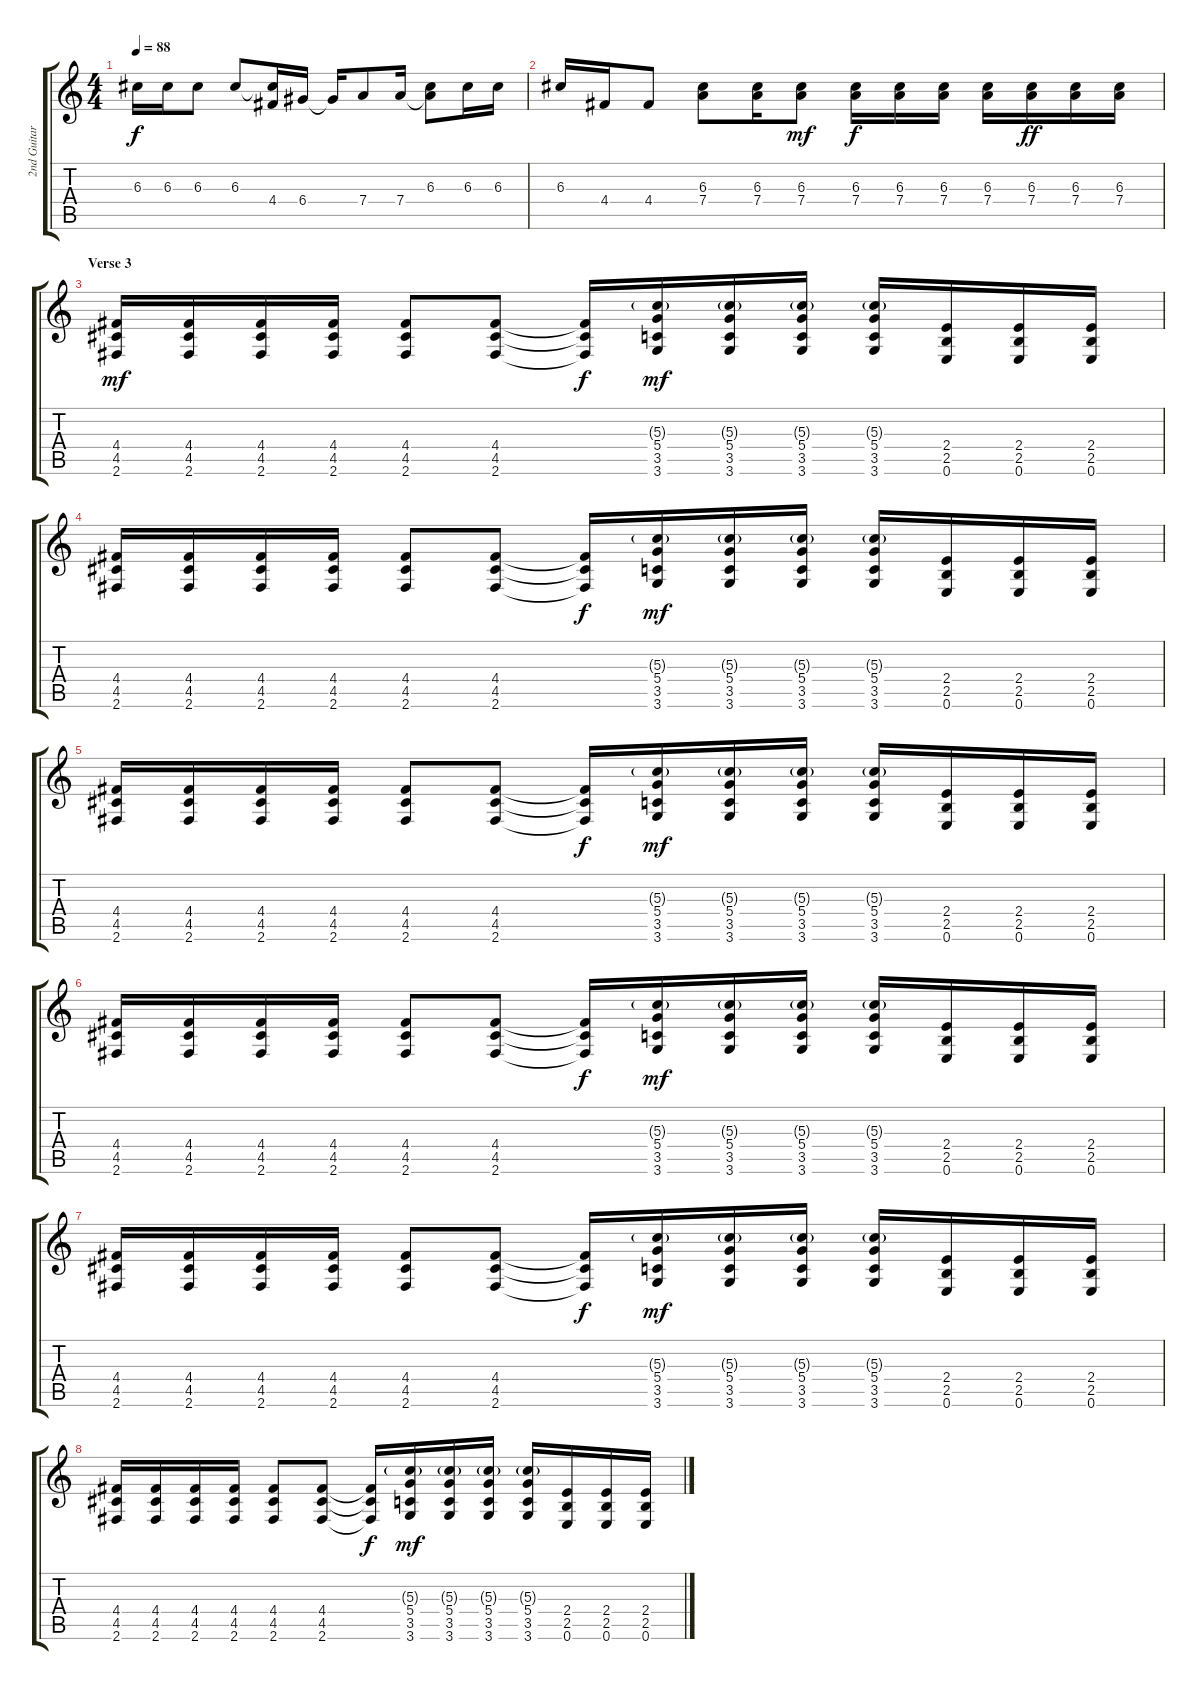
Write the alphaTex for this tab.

\track ("2nd Guitar / Better Sound - Mark Engles" "2nd Guitar") {instrument overdrivenguitar}
\staff {score tabs}
\tuning (E4 B3 G3 D3 A2 E2) {hide}
\ts (4 4)
\tempo 88
\clef g2
\ks c
6.3.16{dy f} 6.3.16 6.3.8 6.3.8 (6.3{t} 4.4).16 6.4.16 6.4{t}.16 7.4.8 7.4.16 (6.3 7.4{t}).8 6.3.16 6.3.16 |
6.3.16 4.4.16 4.4.8 (6.3 7.4).8 (6.3 7.4).16 (6.3 7.4).8{dy mf} (6.3 7.4).16{dy f} (6.3 7.4).16 (6.3 7.4).16 (6.3 7.4).16 (6.3 7.4).16{dy ff} (6.3 7.4).16 (6.3 7.4).16 |
\section ("" "Verse 3")
(4.4 4.5 2.6).16{dy mf volume 13 instrument distortionguitar} (4.4 4.5 2.6).16 (4.4 4.5 2.6).16 (4.4 4.5 2.6).16 (4.4 4.5 2.6).8 (4.4 4.5 2.6).8 (4.4{t} 4.5{t} 2.6{t}).16{dy f} (5.3{g} 5.4 3.5 3.6).16{dy mf} (5.3{g} 5.4 3.5 3.6).16 (5.3{g} 5.4 3.5 3.6).16 (5.3{g} 5.4 3.5 3.6).16 (2.4 2.5 0.6).16 (2.4 2.5 0.6).16 (2.4 2.5 0.6).16 |
(4.4 4.5 2.6).16 (4.4 4.5 2.6).16 (4.4 4.5 2.6).16 (4.4 4.5 2.6).16 (4.4 4.5 2.6).8 (4.4 4.5 2.6).8 (4.4{t} 4.5{t} 2.6{t}).16{dy f} (5.3{g} 5.4 3.5 3.6).16{dy mf} (5.3{g} 5.4 3.5 3.6).16 (5.3{g} 5.4 3.5 3.6).16 (5.3{g} 5.4 3.5 3.6).16 (2.4 2.5 0.6).16 (2.4 2.5 0.6).16 (2.4 2.5 0.6).16 |
(4.4 4.5 2.6).16 (4.4 4.5 2.6).16 (4.4 4.5 2.6).16 (4.4 4.5 2.6).16 (4.4 4.5 2.6).8 (4.4 4.5 2.6).8 (4.4{t} 4.5{t} 2.6{t}).16{dy f} (5.3{g} 5.4 3.5 3.6).16{dy mf} (5.3{g} 5.4 3.5 3.6).16 (5.3{g} 5.4 3.5 3.6).16 (5.3{g} 5.4 3.5 3.6).16 (2.4 2.5 0.6).16 (2.4 2.5 0.6).16 (2.4 2.5 0.6).16 |
(4.4 4.5 2.6).16 (4.4 4.5 2.6).16 (4.4 4.5 2.6).16 (4.4 4.5 2.6).16 (4.4 4.5 2.6).8 (4.4 4.5 2.6).8 (4.4{t} 4.5{t} 2.6{t}).16{dy f} (5.3{g} 5.4 3.5 3.6).16{dy mf} (5.3{g} 5.4 3.5 3.6).16 (5.3{g} 5.4 3.5 3.6).16 (5.3{g} 5.4 3.5 3.6).16 (2.4 2.5 0.6).16 (2.4 2.5 0.6).16 (2.4 2.5 0.6).16 |
(4.4 4.5 2.6).16 (4.4 4.5 2.6).16 (4.4 4.5 2.6).16 (4.4 4.5 2.6).16 (4.4 4.5 2.6).8 (4.4 4.5 2.6).8 (4.4{t} 4.5{t} 2.6{t}).16{dy f} (5.3{g} 5.4 3.5 3.6).16{dy mf} (5.3{g} 5.4 3.5 3.6).16 (5.3{g} 5.4 3.5 3.6).16 (5.3{g} 5.4 3.5 3.6).16 (2.4 2.5 0.6).16 (2.4 2.5 0.6).16 (2.4 2.5 0.6).16 |
(4.4 4.5 2.6).16 (4.4 4.5 2.6).16 (4.4 4.5 2.6).16 (4.4 4.5 2.6).16 (4.4 4.5 2.6).8 (4.4 4.5 2.6).8 (4.4{t} 4.5{t} 2.6{t}).16{dy f} (5.3{g} 5.4 3.5 3.6).16{dy mf} (5.3{g} 5.4 3.5 3.6).16 (5.3{g} 5.4 3.5 3.6).16 (5.3{g} 5.4 3.5 3.6).16 (2.4 2.5 0.6).16 (2.4 2.5 0.6).16 (2.4 2.5 0.6).16
